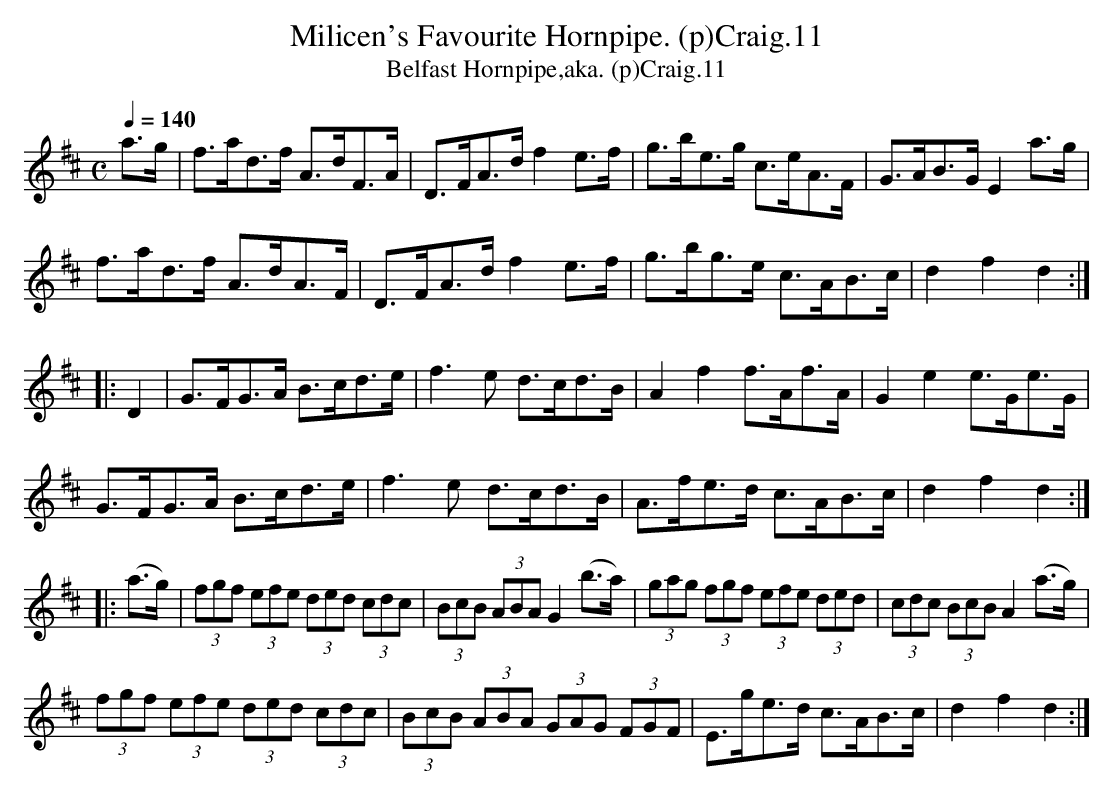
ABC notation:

X:1
T:Milicen's Favourite Hornpipe. (p)Craig.11
T:Belfast Hornpipe,aka. (p)Craig.11
M:C
L:1/8
Q:1/4=140
K:D
a>g | f>ad>f A>dF>A | D>FA>d f2 e>f | g>be>g c>eA>F | G>AB>G  E2 a>g |
f>ad>f A>dA>F | D>FA>d f2 e>f | g>bg>e  c>AB>c | d2f2d2 :|
|: D2 | G>FG>A B>cd>e | f3 e d>cd>B | A2f2 f>Af>A | G2e2 e>Ge>G |
G>FG>A B>cd>e | f3 e d>cd>B | A>fe>d c>AB>c | d2f2d2 :|
|:(a>g) | (3fgf (3efe (3ded (3cdc | (3BcB (3ABA G2 (b>a) | (3gag (3fgf (3efe (3ded | (3cdc (3BcB A2 (a>g) |
(3fgf (3efe (3ded (3cdc | (3BcB (3ABA (3GAG (3FGF | E>ge>d c>AB>c | d2f2d2 :|
